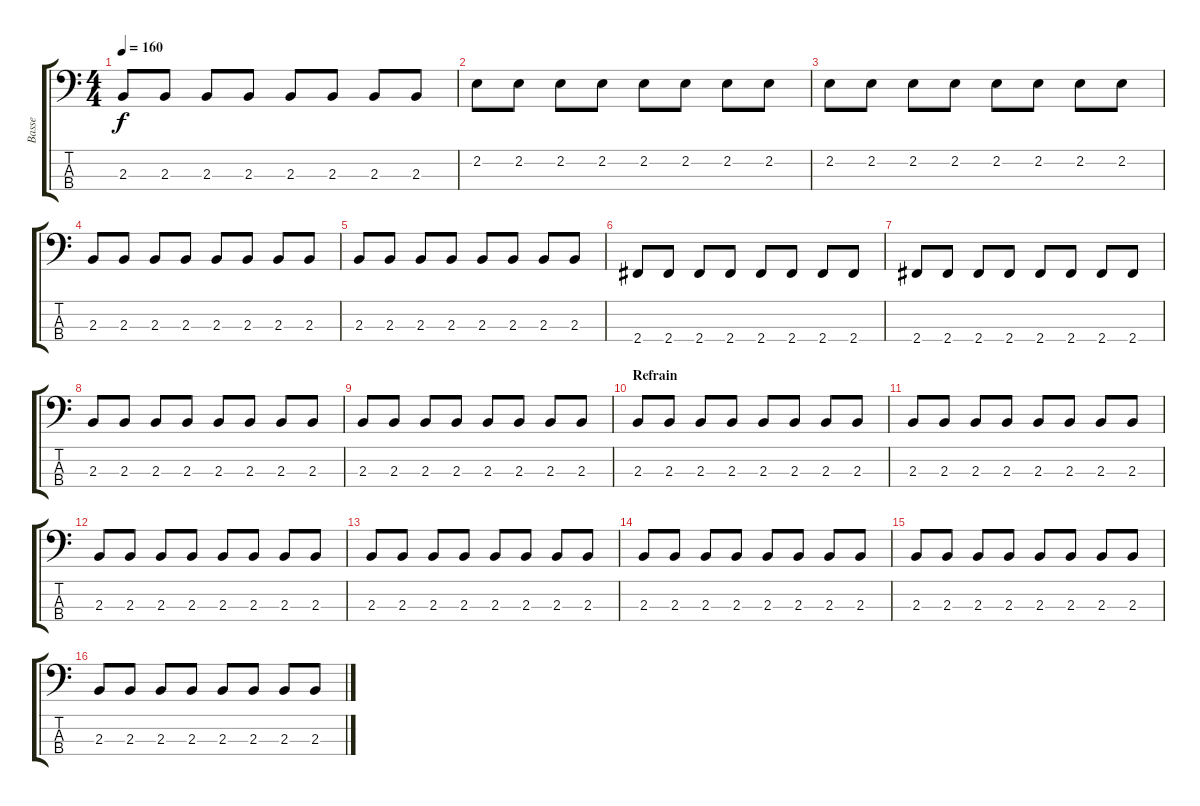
\track ("Basse" "Basse") {instrument electricbassfinger}
\staff {score tabs}
\tuning (G2 D2 A1 E1) {hide}
\ts (4 4)
\tempo 160
\clef f4
\ks c
2.3.8{dy f} 2.3.8 2.3.8 2.3.8 2.3.8 2.3.8 2.3.8 2.3.8 |
2.2.8 2.2.8 2.2.8 2.2.8 2.2.8 2.2.8 2.2.8 2.2.8 |
2.2.8 2.2.8 2.2.8 2.2.8 2.2.8 2.2.8 2.2.8 2.2.8 |
2.3.8 2.3.8 2.3.8 2.3.8 2.3.8 2.3.8 2.3.8 2.3.8 |
2.3.8 2.3.8 2.3.8 2.3.8 2.3.8 2.3.8 2.3.8 2.3.8 |
2.4.8 2.4.8 2.4.8 2.4.8 2.4.8 2.4.8 2.4.8 2.4.8 |
2.4.8 2.4.8 2.4.8 2.4.8 2.4.8 2.4.8 2.4.8 2.4.8 |
2.3.8 2.3.8 2.3.8 2.3.8 2.3.8 2.3.8 2.3.8 2.3.8 |
2.3.8 2.3.8 2.3.8 2.3.8 2.3.8 2.3.8 2.3.8 2.3.8 |
\section ("" "Refrain")
2.3.8 2.3.8 2.3.8 2.3.8 2.3.8 2.3.8 2.3.8 2.3.8 |
2.3.8 2.3.8 2.3.8 2.3.8 2.3.8 2.3.8 2.3.8 2.3.8 |
2.3.8 2.3.8 2.3.8 2.3.8 2.3.8 2.3.8 2.3.8 2.3.8 |
2.3.8 2.3.8 2.3.8 2.3.8 2.3.8 2.3.8 2.3.8 2.3.8 |
2.3.8 2.3.8 2.3.8 2.3.8 2.3.8 2.3.8 2.3.8 2.3.8 |
2.3.8 2.3.8 2.3.8 2.3.8 2.3.8 2.3.8 2.3.8 2.3.8 |
2.3.8 2.3.8 2.3.8 2.3.8 2.3.8 2.3.8 2.3.8 2.3.8
